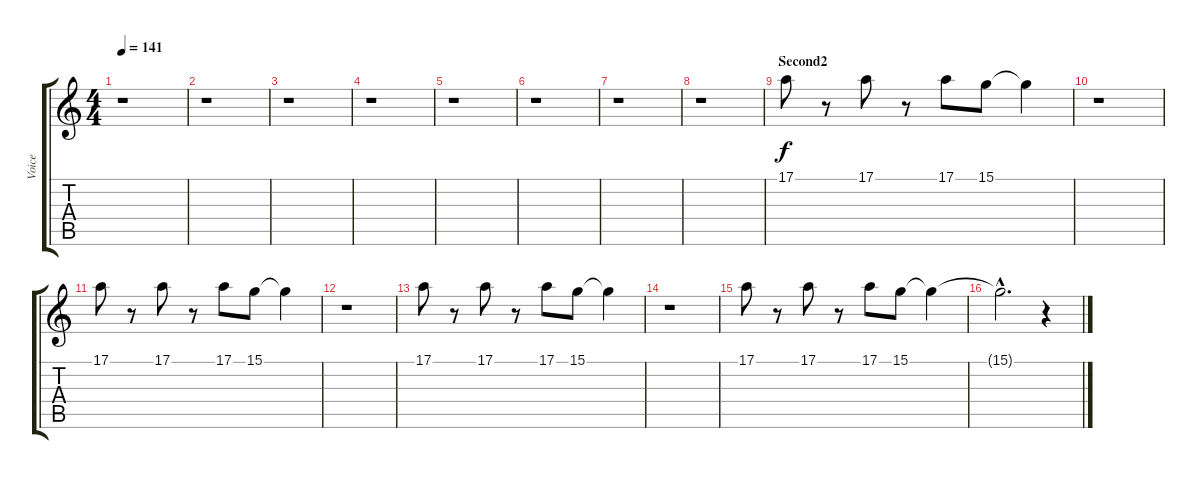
\track ("Voice" "Voice") {instrument synthvoice}
\staff {score tabs}
\tuning (E4 B3 G3 D3 A2 E2) {hide}
\ts (4 4)
\tempo 141
\clef g2
\ks c
r.1{dy f} |
r.1 |
r.1 |
r.1 |
r.1 |
r.1 |
r.1 |
r.1 |
\section ("" "Second2")
17.1.8 r.8 17.1.8 r.8 17.1.8 15.1.8 15.1{t}.4 |
r.1 |
17.1.8 r.8 17.1.8 r.8 17.1.8 15.1.8 15.1{t}.4 |
r.1 |
17.1.8 r.8 17.1.8 r.8 17.1.8 15.1.8 15.1{t}.4 |
r.1 |
17.1.8 r.8 17.1.8 r.8 17.1.8 15.1.8 15.1{t}.4 |
15.1{hac t}.2{d} r.4
